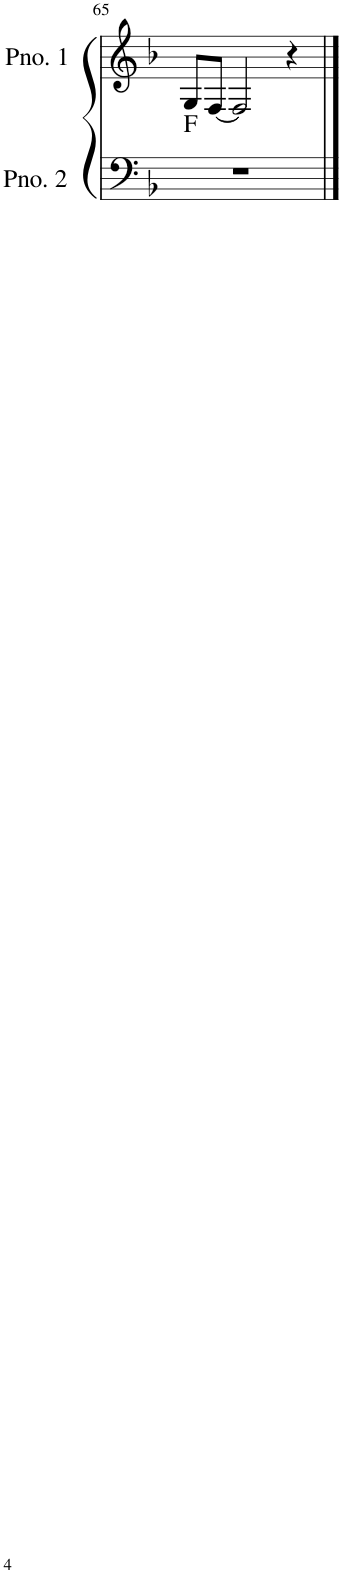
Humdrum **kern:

**kern	**harte	**kern
*part2	*part2	*part1
*staff2	*	*staff1
*I"ピアノ 2	*	*I"ピアノ 1
!!LO:PB:g=z
*clefF4	*	*clefG2
*k[b-]	*	*k[b-]
*M4/4	*	*M4/4
=65	=65	=65
1r	F:maj	8G/L
.	.	[8F/J
.	.	2F/]
.	.	4r
==	==	==
*-	*-	*-
